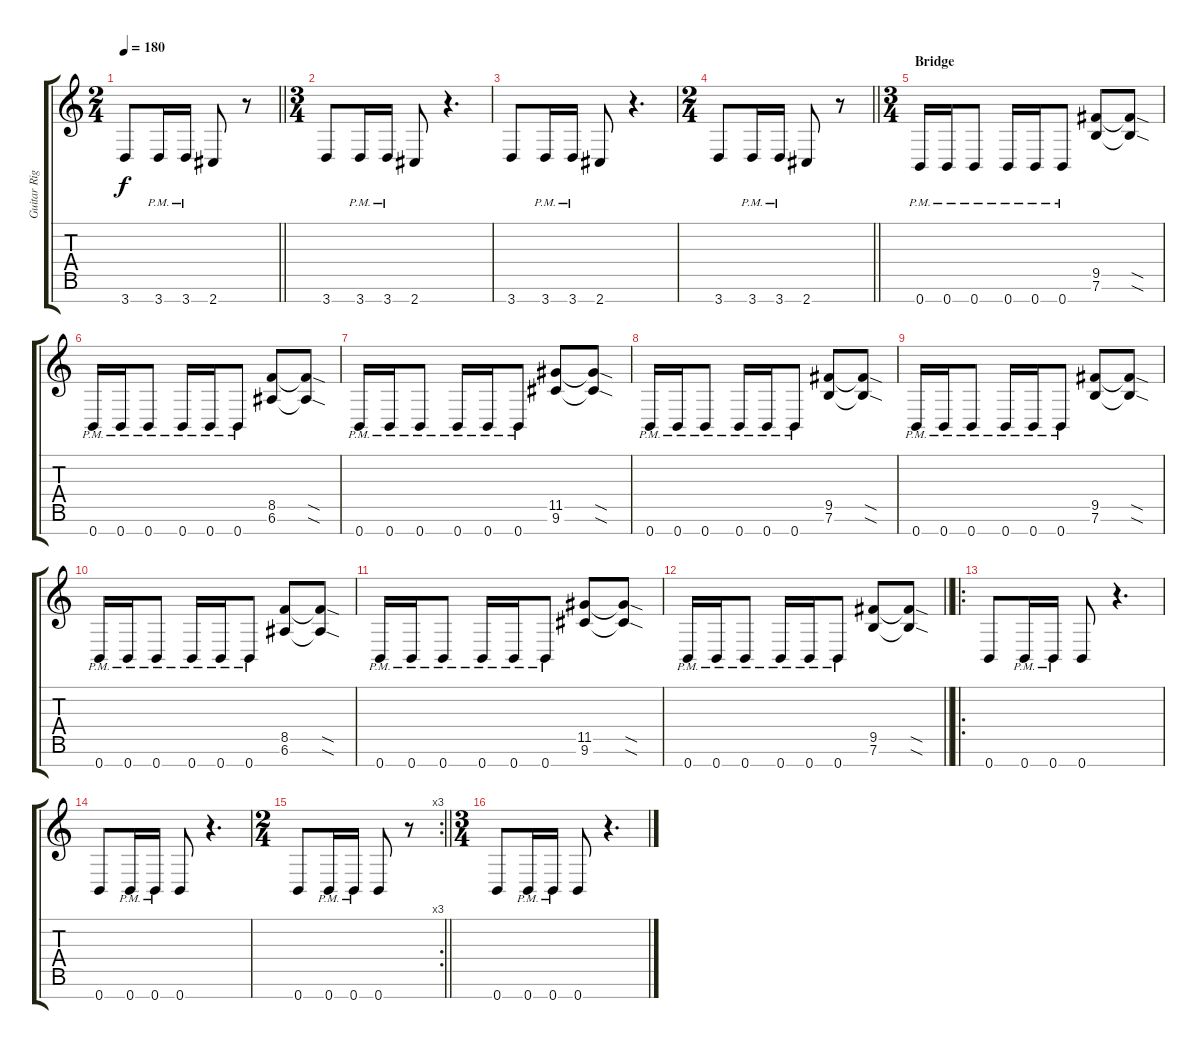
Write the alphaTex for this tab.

\track ("Guitar Right" "Guitar Rig") {instrument distortionguitar}
\staff {score tabs}
\tuning (E4 B3 G3 D3 A2 E2 B1) {hide}
\ts (2 4)
\tempo 180
\clef g2
\barLineRight lightlight
\ks c
3.7.8{dy f} 3.7{pm}.16 3.7{pm}.16 2.7.8 r.8 |
\ts (3 4)
3.7.8 3.7{pm}.16 3.7{pm}.16 2.7.8 r.4{d} |
3.7.8 3.7{pm}.16 3.7{pm}.16 2.7.8 r.4{d} |
\ts (2 4)
\barLineRight lightlight
3.7.8 3.7{pm}.16 3.7{pm}.16 2.7.8 r.8 |
\ts (3 4)
\section ("" "Bridge")
0.7{pm}.16 0.7{pm}.16 0.7{pm}.8 0.7{pm}.16 0.7{pm}.16 0.7{pm}.8 (9.5 7.6).8 (9.5{sod t} 7.6{sod t}).8 |
0.7{pm}.16 0.7{pm}.16 0.7{pm}.8 0.7{pm}.16 0.7{pm}.16 0.7{pm}.8 (8.5 6.6).8 (8.5{sod t} 6.6{sod t}).8 |
0.7{pm}.16 0.7{pm}.16 0.7{pm}.8 0.7{pm}.16 0.7{pm}.16 0.7{pm}.8 (11.5 9.6).8 (11.5{sod t} 9.6{sod t}).8 |
0.7{pm}.16 0.7{pm}.16 0.7{pm}.8 0.7{pm}.16 0.7{pm}.16 0.7{pm}.8 (9.5 7.6).8 (9.5{sod t} 7.6{sod t}).8 |
0.7{pm}.16 0.7{pm}.16 0.7{pm}.8 0.7{pm}.16 0.7{pm}.16 0.7{pm}.8 (9.5 7.6).8 (9.5{sod t} 7.6{sod t}).8 |
0.7{pm}.16 0.7{pm}.16 0.7{pm}.8 0.7{pm}.16 0.7{pm}.16 0.7{pm}.8 (8.5 6.6).8 (8.5{sod t} 6.6{sod t}).8 |
0.7{pm}.16 0.7{pm}.16 0.7{pm}.8 0.7{pm}.16 0.7{pm}.16 0.7{pm}.8 (11.5 9.6).8 (11.5{sod t} 9.6{sod t}).8 |
\barLineRight lightlight
0.7{pm}.16 0.7{pm}.16 0.7{pm}.8 0.7{pm}.16 0.7{pm}.16 0.7{pm}.8 (9.5 7.6).8 (9.5{sod t} 7.6{sod t}).8 |
\ro
0.7.8 0.7{pm}.16 0.7{pm}.16 0.7.8 r.4{d} |
0.7.8 0.7{pm}.16 0.7{pm}.16 0.7.8 r.4{d} |
\rc 3
\ts (2 4)
\barLineRight lightlight
0.7.8 0.7{pm}.16 0.7{pm}.16 0.7.8 r.8 |
\ts (3 4)
0.7.8 0.7{pm}.16 0.7{pm}.16 0.7.8 r.4{d}
